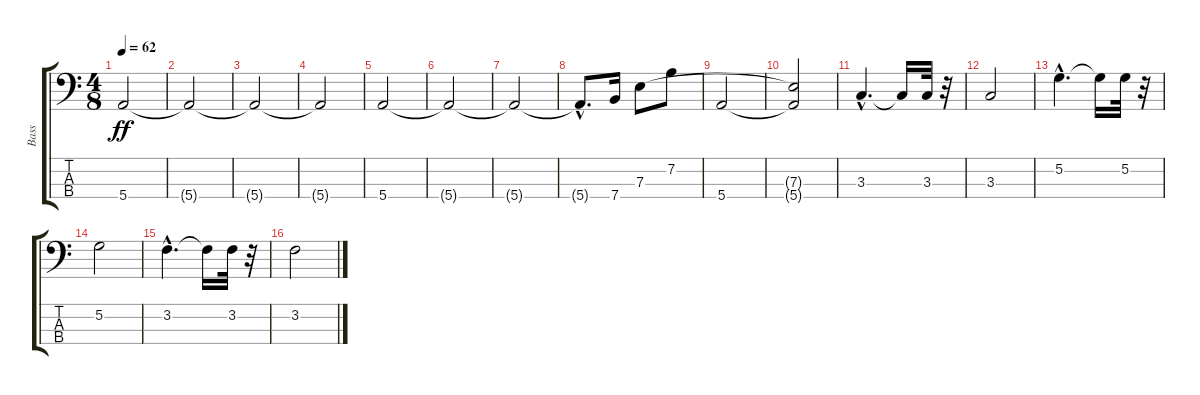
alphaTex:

\track ("Bass" "Bass") {instrument electricbasspick}
\staff {score tabs}
\tuning (G2 D2 A1 E1) {hide}
\ts (4 8)
\tempo 62
\clef f4
\ks c
5.4.2{dy ff} |
5.4{t}.2 |
5.4{t}.2 |
5.4{t}.2 |
5.4.2 |
5.4{t}.2 |
5.4{t}.2 |
5.4{hac t}.8{d} 7.4.16 7.3.8 7.2.8 |
5.4.2 |
(7.3{t} 5.4{t}).2 |
3.3{hac}.4{d} 3.3{t}.16 3.3.32 r.32 |
3.3.2 |
5.2{hac}.4{d} 5.2{t}.16 5.2.32 r.32 |
5.2.2 |
3.2{hac}.4{d} 3.2{t}.16 3.2.32 r.32 |
3.2.2
